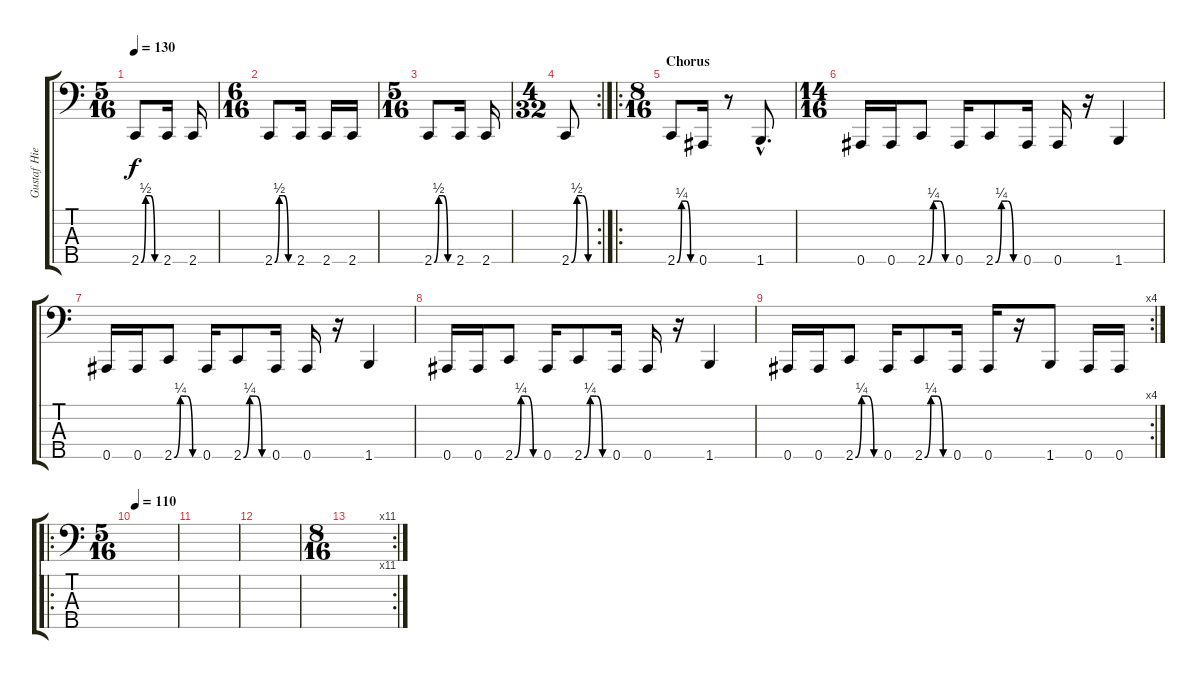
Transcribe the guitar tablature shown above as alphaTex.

\track ("Gustaf Hielm - Bass" "Gustaf Hie") {instrument electricbasspick}
\staff {score tabs}
\tuning (Gb2 Db2 Ab1 Eb1 Bb0) {hide}
\ts (5 16)
\tempo 130
\clef f4
\ks c
2.5{be (custom 0 0 15 2 30 2 45 0 60 0)}.8{dy f} 2.5.16 2.5.16 |
\ts (6 16)
2.5{be (custom 0 0 15 2 30 2 45 0 60 0)}.8 2.5.16 2.5.16 2.5.16 |
\ts (5 16)
2.5{be (custom 0 0 15 2 30 2 45 0 60 0)}.8 2.5.16 2.5.16 |
\rc 2
\ts (4 32)
2.5{be (custom 0 0 15 2 30 2 45 0 60 0)}.8 |
\ro
\ts (8 16)
\section ("" "Chorus")
2.5{be (custom 0 0 15 1 30 1 45 0 60 0)}.8 0.5.16 r.8 1.5{hac}.8{d} |
\ts (14 16)
0.5.16 0.5.16 2.5{be (custom 0 0 15 1 30 1 45 0 60 0)}.8 0.5.16 2.5{be (custom 0 0 15 1 30 1 45 0 60 0)}.8 0.5.16 0.5.16 r.16 1.5.4 |
0.5.16 0.5.16 2.5{be (custom 0 0 15 1 30 1 45 0 60 0)}.8 0.5.16 2.5{be (custom 0 0 15 1 30 1 45 0 60 0)}.8 0.5.16 0.5.16 r.16 1.5.4 |
0.5.16 0.5.16 2.5{be (custom 0 0 15 1 30 1 45 0 60 0)}.8 0.5.16 2.5{be (custom 0 0 15 1 30 1 45 0 60 0)}.8 0.5.16 0.5.16 r.16 1.5.4 |
\rc 4
0.5.16 0.5.16 2.5{be (custom 0 0 15 1 30 1 45 0 60 0)}.8 0.5.16 2.5{be (custom 0 0 15 1 30 1 45 0 60 0)}.8 0.5.16 0.5.16 r.16 1.5.8 0.5.16 0.5.16 |
\ro
\ts (5 16)
\tempo 120
\tempo 110
|
|
|
\rc 11
\ts (8 16)
